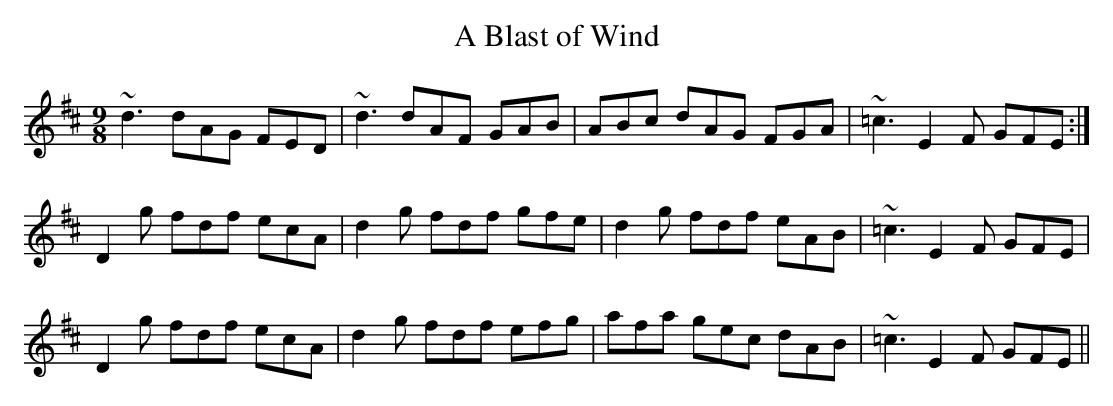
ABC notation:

X:1
T:Blast of Wind, A
M:9/8
L:1/8
K:D
~d3 dAG FED|~d3 dAF GAB|ABc dAG FGA|~=c3 E2F GFE:|
!D2g fdf ecA|d2g fdf gfe|d2g fdf eAB|~=c3 E2F GFE|
!D2g fdf ecA|d2g fdf efg|afa gec dAB|~=c3 E2F GFE||
